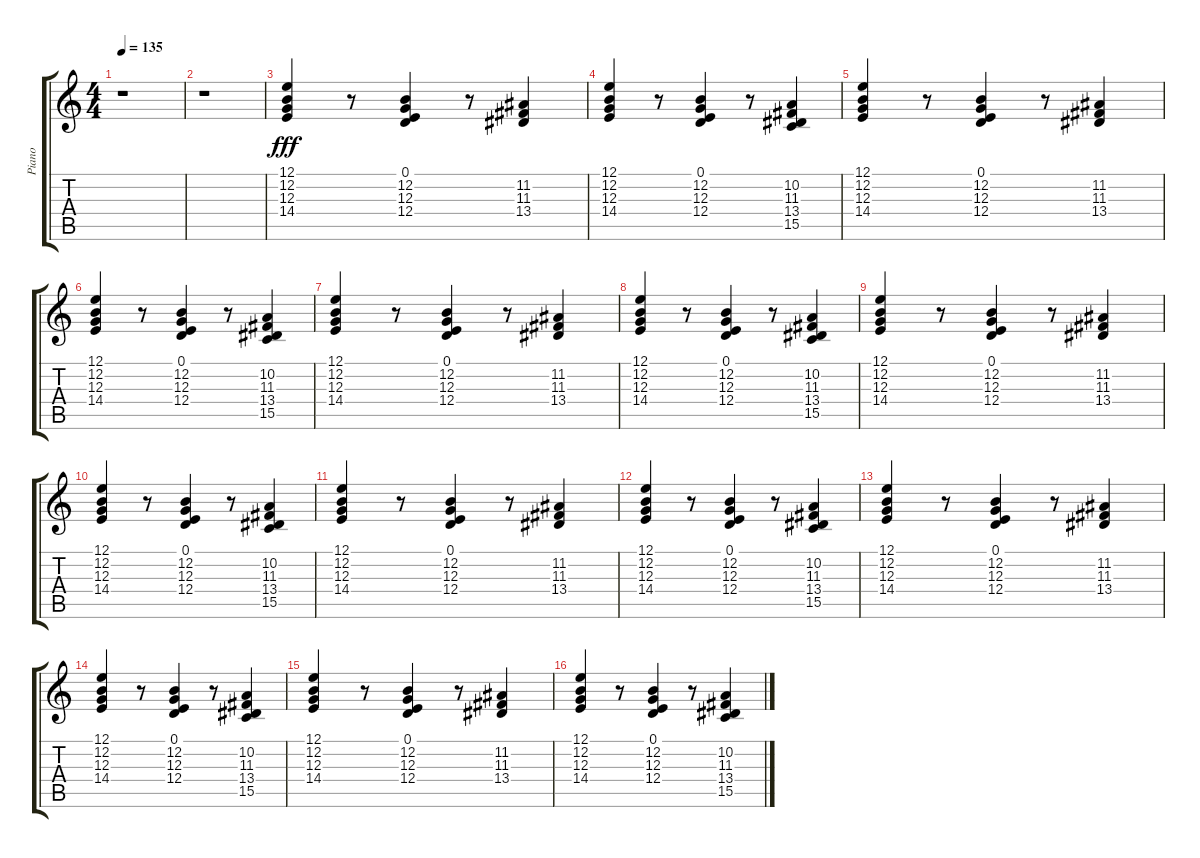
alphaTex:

\track ("Piano" "Piano") {instrument honkytonkpiano}
\staff {score tabs}
\tuning (E4 B3 G3 D3 A2 E2) {hide}
\ts (4 4)
\tempo 135
\clef g2
\ks c
r.1{dy fff} |
r.1 |
(12.1 12.2 12.3 14.4).4 r.8 (0.1 12.2 12.3 12.4).4 r.8 (11.2 11.3 13.4).4 |
(12.1 12.2 12.3 14.4).4 r.8 (0.1 12.2 12.3 12.4).4 r.8 (10.2 11.3 13.4 15.5).4 |
(12.1 12.2 12.3 14.4).4 r.8 (0.1 12.2 12.3 12.4).4 r.8 (11.2 11.3 13.4).4 |
(12.1 12.2 12.3 14.4).4 r.8 (0.1 12.2 12.3 12.4).4 r.8 (10.2 11.3 13.4 15.5).4 |
(12.1 12.2 12.3 14.4).4 r.8 (0.1 12.2 12.3 12.4).4 r.8 (11.2 11.3 13.4).4 |
(12.1 12.2 12.3 14.4).4 r.8 (0.1 12.2 12.3 12.4).4 r.8 (10.2 11.3 13.4 15.5).4 |
(12.1 12.2 12.3 14.4).4 r.8 (0.1 12.2 12.3 12.4).4 r.8 (11.2 11.3 13.4).4 |
(12.1 12.2 12.3 14.4).4 r.8 (0.1 12.2 12.3 12.4).4 r.8 (10.2 11.3 13.4 15.5).4 |
(12.1 12.2 12.3 14.4).4 r.8 (0.1 12.2 12.3 12.4).4 r.8 (11.2 11.3 13.4).4 |
(12.1 12.2 12.3 14.4).4 r.8 (0.1 12.2 12.3 12.4).4 r.8 (10.2 11.3 13.4 15.5).4 |
(12.1 12.2 12.3 14.4).4 r.8 (0.1 12.2 12.3 12.4).4 r.8 (11.2 11.3 13.4).4 |
(12.1 12.2 12.3 14.4).4 r.8 (0.1 12.2 12.3 12.4).4 r.8 (10.2 11.3 13.4 15.5).4 |
(12.1 12.2 12.3 14.4).4 r.8 (0.1 12.2 12.3 12.4).4 r.8 (11.2 11.3 13.4).4 |
(12.1 12.2 12.3 14.4).4 r.8 (0.1 12.2 12.3 12.4).4 r.8 (10.2 11.3 13.4 15.5).4
